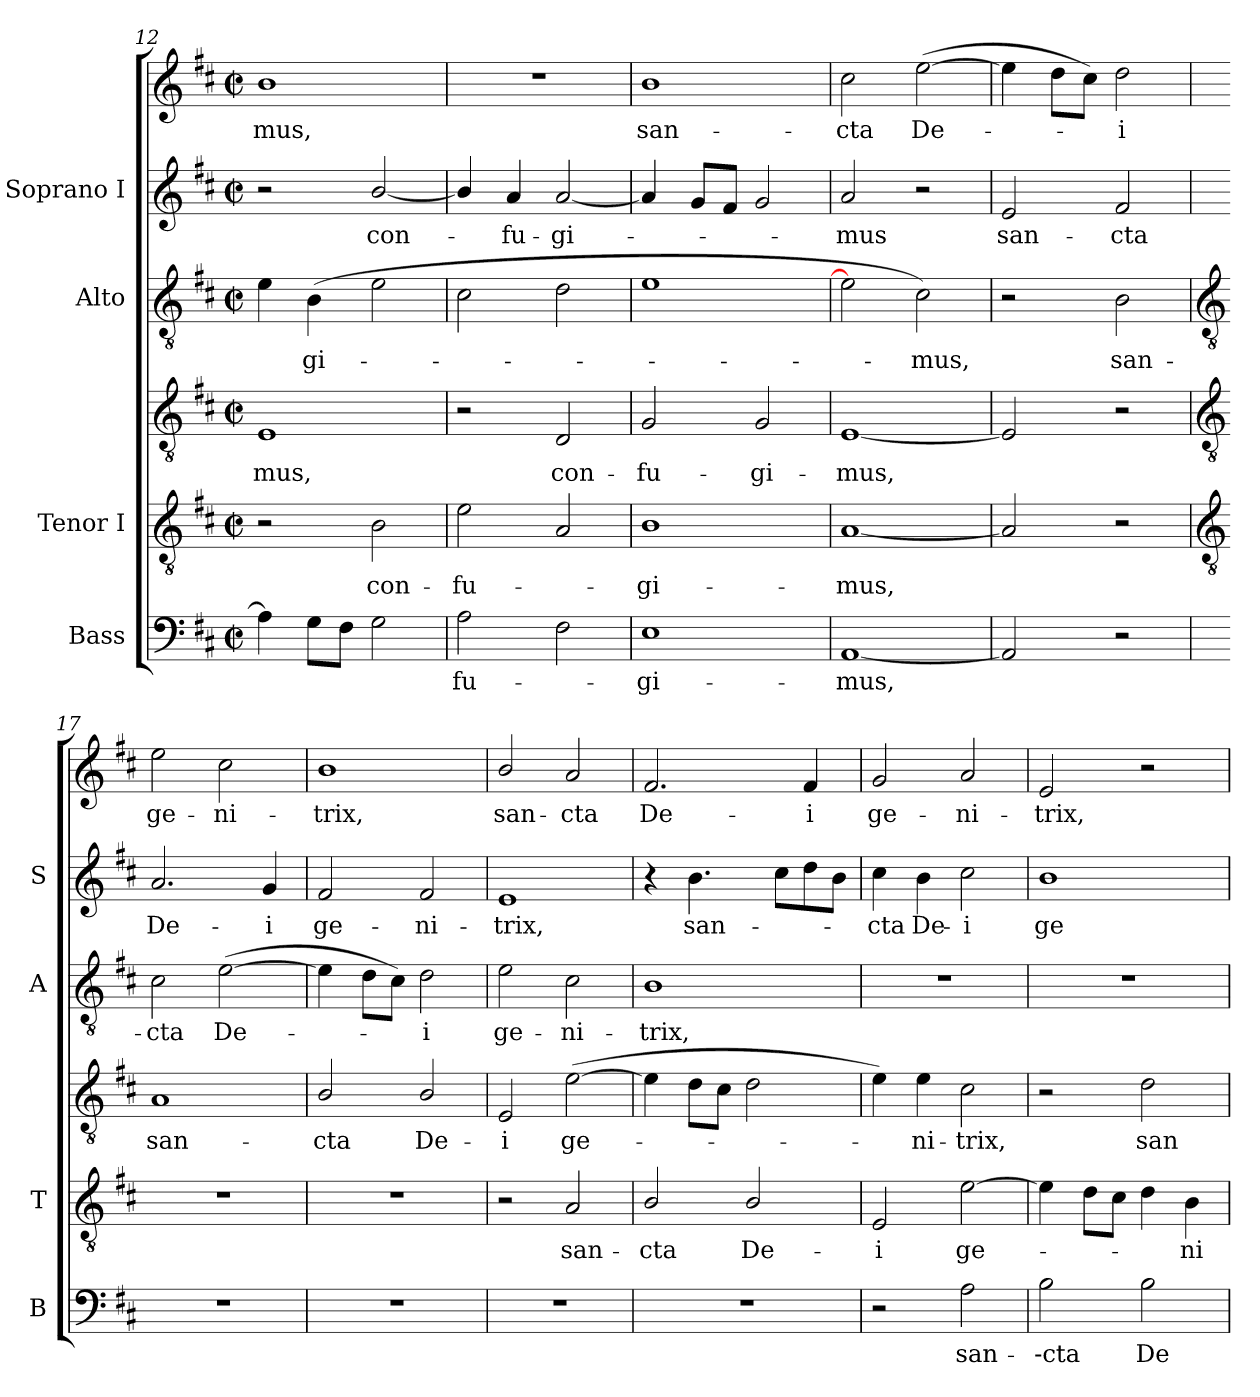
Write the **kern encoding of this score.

**kern	**text	**kern	**text	**kern	**text	**kern	**text	**kern	**text	**kern	**text
*part4	*part4	*part3	*part3	*part3	*part3	*part2	*part2	*part1	*part1	*part1	*part1
*staff6	*staff6	*staff5	*staff5	*staff4	*staff4	*staff3	*staff3	*staff2	*staff2	*staff1	*staff1
*I"Bass	*	*I"Tenor I	*	*	*	*I"Alto	*	*I"Soprano I	*	*	*
*I'B	*	*I'T	*	*	*	*I'A	*	*I'S	*	*	*
*clefF4	*	*clefGv2	*	*clefGv2	*	*clefGv2	*	*clefG2	*	*clefG2	*
*k[f#c#]	*	*k[f#c#]	*	*k[f#c#]	*	*k[f#c#]	*	*k[f#c#]	*	*k[f#c#]	*
*D:	*	*D:	*	*D:	*	*D:	*	*D:	*	*D:	*
*M2/2	*	*M2/2	*	*M2/2	*	*M2/2	*	*M2/2	*	*M2/2	*
*met(c|)	*	*met(c|)	*	*met(c|)	*	*met(c|)	*	*met(c|)	*	*met(c|)	*
=12	=12	=12	=12	=12	=12	=12	=12	=12	=12	=12	=12
!	!	!	!	!	!LO:LY:b	!	!	!	!	!	!LO:LY:b
4A]	.	2r	.	1E	mus,	4e	.	2r	.	1b	mus,
!	!	!	!	!	!	!	!LO:LY:b	!	!	!	!
8GL	.	.	.	.	.	(>4B	gi-	.	.	.	.
8F#J	.	.	.	.	.	.	.	.	.	.	.
!	!	!	!LO:LY:b	!	!	!	!	!	!LO:LY:b	!	!
2G	.	2B	con-	.	.	2e	.	[2b/	con-	.	.
=13	=13	=13	=13	=13	=13	=13	=13	=13	=13	=13	=13
!	!LO:LY:b	!	!LO:LY:b	!	!	!	!	!	!	!	!
2A	fu-	2e	-fu-	2r	.	2c#	.	4b/]	.	1r	.
!	!	!	!	!	!	!	!	!	!LO:LY:b	!	!
.	.	.	.	.	.	.	.	4a	-fu-	.	.
!	!	!	!	!	!LO:LY:b	!	!	!	!LO:LY:b	!	!
2F#	.	2A	.	2D	-con-	2d	.	[2a	-gi-	.	.
=14	=14	=14	=14	=14	=14	=14	=14	=14	=14	=14	=14
!	!LO:LY:b	!	!LO:LY:b	!	!LO:LY:b	!	!	!	!	!	!LO:LY:b
1E	-gi-	1B	-gi-	2G	fu-	1e	.	4a]	.	1b	san-
.	.	.	.	.	.	.	.	8gL	.	.	.
.	.	.	.	.	.	.	.	8f#J	.	.	.
!	!	!	!	!	!LO:LY:b	!	!	!	!	!	!
.	.	.	.	2G	-gi-	.	.	2g	.	.	.
=15	=15	=15	=15	=15	=15	=15	=15	=15	=15	=15	=15
!	!LO:LY:b	!	!LO:LY:b	!	!LO:LY:b	!	!	!	!LO:LY:b	!	!LO:LY:b
[1AA	-mus,	[1A	mus,	[1E	-mus,	2e]	.	2a	mus	2cc#	-cta
!	!	!	!	!	!	!	!LO:LY:b	!	!	!	!LO:LY:b
.	.	.	.	.	.	2c#)	mus,	2r	.	(>[2ee	De-
=16	=16	=16	=16	=16	=16	=16	=16	=16	=16	=16	=16
!	!	!	!	!	!	!	!	!	!LO:LY:b	!	!
2AA]	.	2A]	.	2E]	.	2r	.	2e	san-	4ee]	.
.	.	.	.	.	.	.	.	.	.	8ddL	.
.	.	.	.	.	.	.	.	.	.	8cc#J)	.
!	!	!	!	!	!	!	!LO:LY:b	!	!LO:LY:b	!	!LO:LY:b
2r	.	2r	.	2r	.	2B	san-	2f#	-cta	2dd	i
!!LO:LB:g=z
=17	=17	=17	=17	=17	=17	=17	=17	=17	=17	=17	=17
*	*	*clefGv2	*	*clefGv2	*	*clefGv2	*	*	*	*	*
!	!	!	!	!	!LO:LY:b	!	!LO:LY:b	!	!LO:LY:b	!	!LO:LY:b
1r	.	1r	.	1A	san-	2c#	-cta	2.a	-De-	2ee	ge-
!	!	!	!	!	!	!	!LO:LY:b	!	!	!	!LO:LY:b
.	.	.	.	.	.	(>[2e	De-	.	.	2cc#	-ni-
!	!	!	!	!	!	!	!	!	!LO:LY:b	!	!
.	.	.	.	.	.	.	.	4g	-i	.	.
=18	=18	=18	=18	=18	=18	=18	=18	=18	=18	=18	=18
!	!	!	!	!	!LO:LY:b	!	!	!	!LO:LY:b	!	!LO:LY:b
1r	.	1r	.	2B/	-cta	4e]	.	2f#	ge-	1b	trix,
.	.	.	.	.	.	8dL	.	.	.	.	.
.	.	.	.	.	.	8c#J)	.	.	.	.	.
!	!	!	!	!	!LO:LY:b	!	!LO:LY:b	!	!LO:LY:b	!	!
.	.	.	.	2B/	De-	2d	i	2f#	-ni-	.	.
=19	=19	=19	=19	=19	=19	=19	=19	=19	=19	=19	=19
!	!	!	!	!	!LO:LY:b	!	!LO:LY:b	!	!LO:LY:b	!	!LO:LY:b
1r	.	2r	.	2E	-i	2e	ge-	1e	trix,	2b/	-san-
!	!	!	!LO:LY:b	!	!LO:LY:b	!	!LO:LY:b	!	!	!	!LO:LY:b
.	.	2A	san-	(>[2e	ge-	2c#	-ni-	.	.	2a	-cta
=20	=20	=20	=20	=20	=20	=20	=20	=20	=20	=20	=20
!	!	!	!LO:LY:b	!	!	!	!LO:LY:b	!	!	!	!LO:LY:b
1r	.	2B/	-cta	4e]	.	1B	-trix,	4r	.	2.f#	De-
!	!	!	!	!	!	!	!	!	!LO:LY:b	!	!
.	.	.	.	8dL	.	.	.	4.b	san-	.	.
.	.	.	.	8c#J	.	.	.	.	.	.	.
!	!	!	!LO:LY:b	!	!	!	!	!	!	!	!
.	.	2B/	De-	2d	.	.	.	.	.	.	.
.	.	.	.	.	.	.	.	8cc#L	.	.	.
!	!	!	!	!	!	!	!	!	!	!	!LO:LY:b
.	.	.	.	.	.	.	.	8dd	.	4f#	-i
.	.	.	.	.	.	.	.	8bJ	.	.	.
=21	=21	=21	=21	=21	=21	=21	=21	=21	=21	=21	=21
!	!	!	!LO:LY:b	!	!	!	!	!	!LO:LY:b	!	!LO:LY:b
2r	.	2E	i	4e)	.	1r	.	4cc#	-cta	2g	ge-
!	!	!	!	!	!LO:LY:b	!	!	!	!LO:LY:b	!	!
.	.	.	.	4e	-ni-	.	.	4b	De-	.	.
!	!LO:LY:b	!	!LO:LY:b	!	!LO:LY:b	!	!	!	!LO:LY:b	!	!LO:LY:b
2A	san-	[2e	ge-	2c#	-trix,	.	.	2cc#	-i	2a	-ni-
=22	=22	=22	=22	=22	=22	=22	=22	=22	=22	=22	=22
!	!LO:LY:b	!	!	!	!	!	!	!	!LO:LY:b	!	!LO:LY:b
2B	--cta	4e]	.	2r	.	1r	.	1b	ge-	2e	trix,
.	.	8dL	.	.	.	.	.	.	.	.	.
.	.	8c#J	.	.	.	.	.	.	.	.	.
!	!LO:LY:b	!	!	!	!LO:LY:b	!	!	!	!	!	!
2B	De-	4d	.	2d	san-	.	.	.	.	2r	.
!	!	!	!LO:LY:b	!	!	!	!	!	!	!	!
.	.	4B	-ni-	.	.	.	.	.	.	.	.
=	=	=	=	=	=	=	=	=	=	=	=
*-	*-	*-	*-	*-	*-	*-	*-	*-	*-	*-	*-
